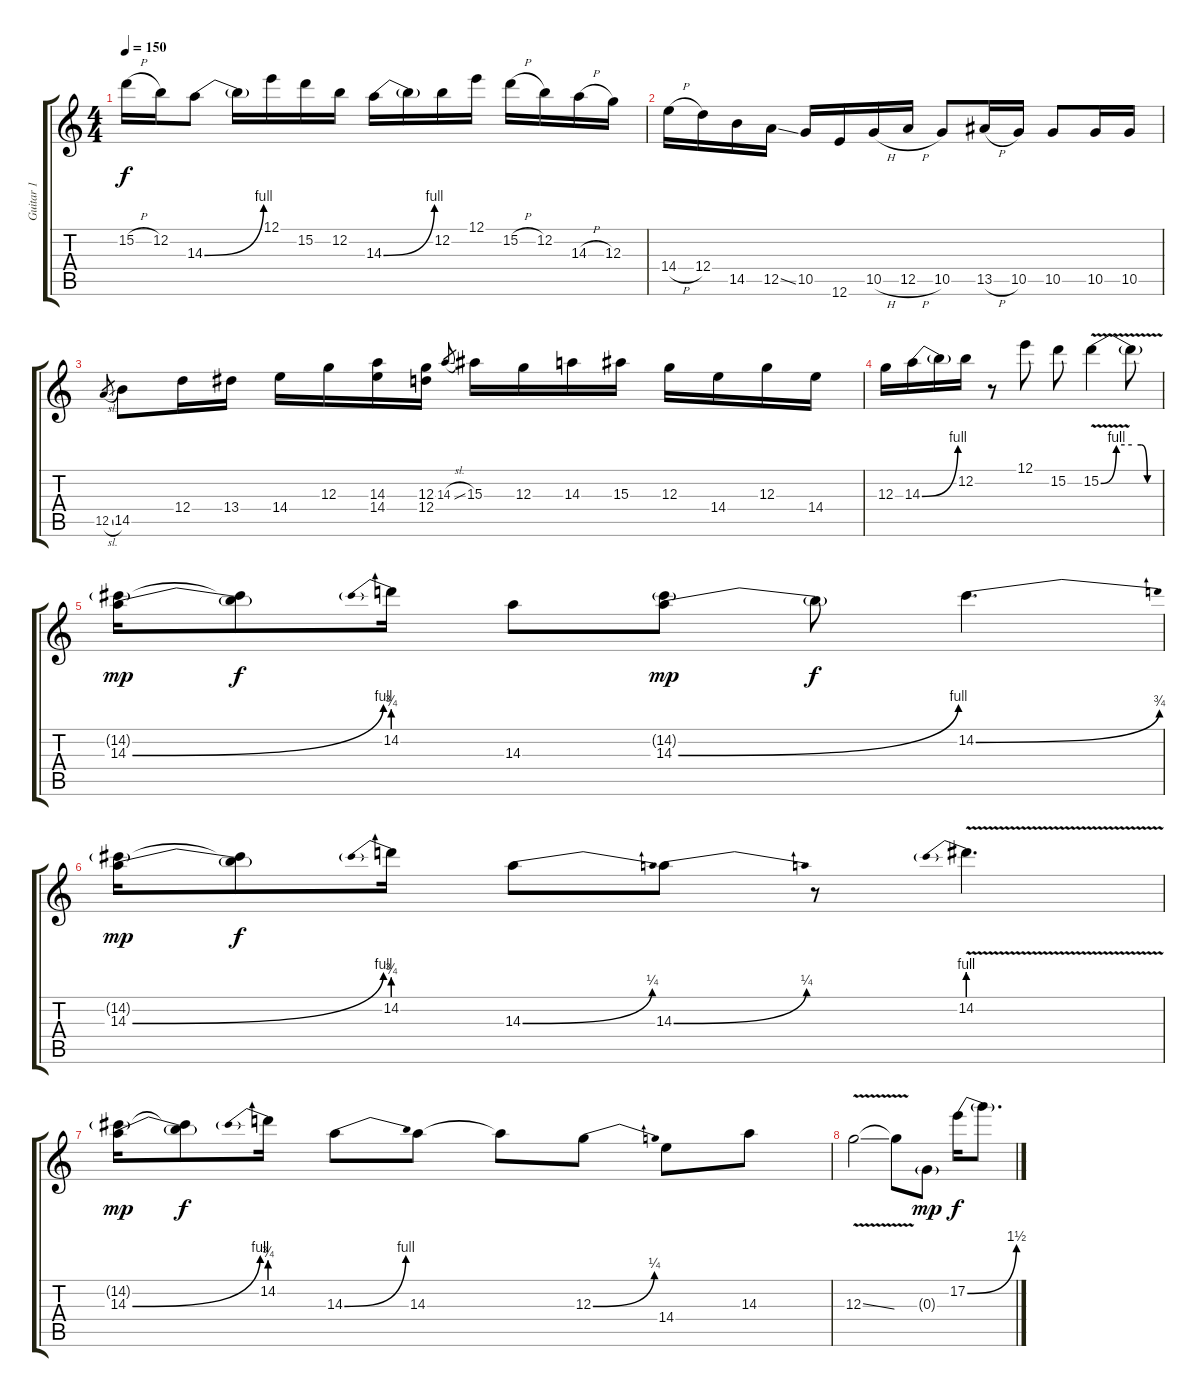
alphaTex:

\track ("Guitar 1" "Guitar 1") {instrument distortionguitar}
\staff {score tabs}
\tuning (E4 B3 G3 D3 A2 E2) {hide}
\ts (4 4)
\tempo 150
\clef g2
\ks c
15.2{h}.16{dy f} 12.2.16 14.3{be (bend 0 0 60 4)}.8 14.3{t}.16 12.1.16 15.2.16 12.2.16 14.3{be (bend 0 0 60 4)}.16 14.3{t}.16 12.2.16 12.1.16 15.2{h}.16 12.2.16 14.3{h}.16 12.3.16 |
14.4{h}.16 12.4.16 14.5.16 12.5{ss}.16 10.5.16 12.6.16 10.5{h}.16 12.5{h}.16 10.5.8 13.5{h}.16 10.5.16 10.5.8 10.5.16 10.5.16 |
12.5{sl}.8{gr} 14.5.8 12.4.16 13.4.16 14.4.16 12.3.16 (14.3 14.4).16 (12.3 12.4).16 14.3{sl}.8{gr} 15.3.16 12.3.16 14.3.16 15.3.16 12.3.16 14.4.16 12.3.16 14.4.16 |
12.3.16 14.3{be (bend 0 0 60 4)}.16 14.3{t}.16 12.2.16 r.8 12.1.8 15.2.8 15.2{be (custom 0 0 15 4 30 4 39 4 45 0 60 0) v}.4 15.2{t}.8 |
(14.2{g} 14.3{be (bend 0 0 60 4)}).16{dy mp} (14.2{t} 14.3{t}).8{dy f} 14.2{be (prebend 0 3 60 3)}.16 14.3.8 (14.2{g} 14.3{be (bend 0 0 60 4)}).8{dy mp} 14.3{t}.8{dy f} 14.2{be (bend 0 0 60 3)}.4{d} |
(14.2{g} 14.3{be (bend 0 0 60 4)}).16{dy mp} (14.2{t} 14.3{t}).8{dy f} 14.2{be (prebend 0 3 60 3)}.16 14.3{be (bend 0 0 60 1)}.8 14.3{be (bend 0 0 60 1)}.8 r.8 14.2{be (prebend 0 4 60 4) v}.4{d} |
(14.2{g} 14.3{be (bend 0 0 60 4)}).16{dy mp} (14.2{t} 14.3{t}).8{dy f} 14.2{be (prebend 0 3 60 3)}.16 14.3{be (bend 0 0 60 4)}.8 14.3.8 14.3{t}.8 12.3{be (bend 0 0 60 1)}.8 14.4.8 14.3.8 |
12.3{v ss}.2 12.3{t}.8 0.3{g}.8{dy mp} 17.2{be (bend 0 0 60 6)}.16{dy f} 17.2{t}.8{d}
